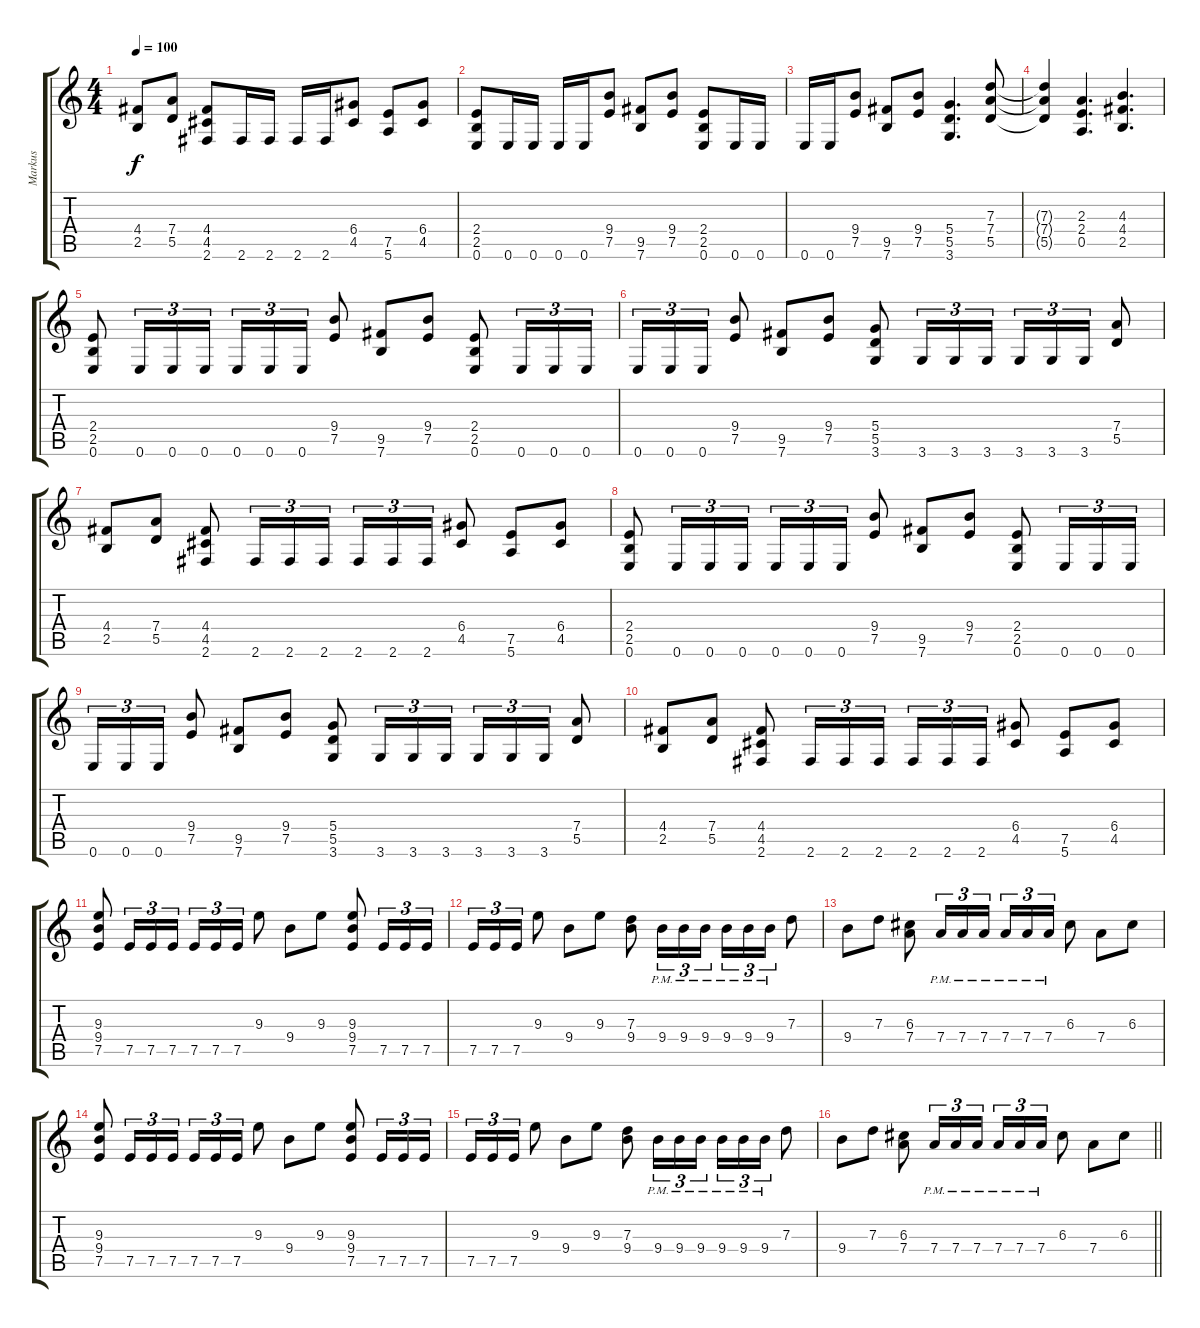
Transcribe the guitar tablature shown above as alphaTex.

\track ("Markus" "Markus") {instrument distortionguitar}
\staff {score tabs}
\tuning (E4 B3 G3 D3 A2 E2) {hide}
\ts (4 4)
\tempo 100
\clef g2
\ks c
(4.4 2.5).8{dy f} (7.4 5.5).8 (4.4 4.5 2.6).8 2.6.16 2.6.16 2.6.16 2.6.16 (6.4 4.5).8 (7.5 5.6).8 (6.4 4.5).8 |
(2.4 2.5 0.6).8 0.6.16 0.6.16 0.6.16 0.6.16 (9.4 7.5).8 (9.5 7.6).8 (9.4 7.5).8 (2.4 2.5 0.6).8 0.6.16 0.6.16 |
0.6.16 0.6.16 (9.4 7.5).8 (9.5 7.6).8 (9.4 7.5).8 (5.4 5.5 3.6).4{d} (7.3 7.4 5.5).8 |
(7.3{t} 7.4{t} 5.5{t}).4 (2.3 2.4 0.5).4{d} (4.3 4.4 2.5).4{d} |
(2.4 2.5 0.6).8 0.6.16{tu (3 2)} 0.6.16{tu (3 2)} 0.6.16{tu (3 2)} 0.6.16{tu (3 2)} 0.6.16{tu (3 2)} 0.6.16{tu (3 2)} (9.4 7.5).8 (9.5 7.6).8 (9.4 7.5).8 (2.4 2.5 0.6).8 0.6.16{tu (3 2)} 0.6.16{tu (3 2)} 0.6.16{tu (3 2)} |
0.6.16{tu (3 2)} 0.6.16{tu (3 2)} 0.6.16{tu (3 2)} (9.4 7.5).8 (9.5 7.6).8 (9.4 7.5).8 (5.4 5.5 3.6).8 3.6.16{tu (3 2)} 3.6.16{tu (3 2)} 3.6.16{tu (3 2)} 3.6.16{tu (3 2)} 3.6.16{tu (3 2)} 3.6.16{tu (3 2)} (7.4 5.5).8 |
(4.4 2.5).8 (7.4 5.5).8 (4.4 4.5 2.6).8 2.6.16{tu (3 2)} 2.6.16{tu (3 2)} 2.6.16{tu (3 2)} 2.6.16{tu (3 2)} 2.6.16{tu (3 2)} 2.6.16{tu (3 2)} (6.4 4.5).8 (7.5 5.6).8 (6.4 4.5).8 |
(2.4 2.5 0.6).8 0.6.16{tu (3 2)} 0.6.16{tu (3 2)} 0.6.16{tu (3 2)} 0.6.16{tu (3 2)} 0.6.16{tu (3 2)} 0.6.16{tu (3 2)} (9.4 7.5).8 (9.5 7.6).8 (9.4 7.5).8 (2.4 2.5 0.6).8 0.6.16{tu (3 2)} 0.6.16{tu (3 2)} 0.6.16{tu (3 2)} |
0.6.16{tu (3 2)} 0.6.16{tu (3 2)} 0.6.16{tu (3 2)} (9.4 7.5).8 (9.5 7.6).8 (9.4 7.5).8 (5.4 5.5 3.6).8 3.6.16{tu (3 2)} 3.6.16{tu (3 2)} 3.6.16{tu (3 2)} 3.6.16{tu (3 2)} 3.6.16{tu (3 2)} 3.6.16{tu (3 2)} (7.4 5.5).8 |
(4.4 2.5).8 (7.4 5.5).8 (4.4 4.5 2.6).8 2.6.16{tu (3 2)} 2.6.16{tu (3 2)} 2.6.16{tu (3 2)} 2.6.16{tu (3 2)} 2.6.16{tu (3 2)} 2.6.16{tu (3 2)} (6.4 4.5).8 (7.5 5.6).8 (6.4 4.5).8 |
(9.3 9.4 7.5).8 7.5.16{tu (3 2)} 7.5.16{tu (3 2)} 7.5.16{tu (3 2)} 7.5.16{tu (3 2)} 7.5.16{tu (3 2)} 7.5.16{tu (3 2)} 9.3.8 9.4.8 9.3.8 (9.3 9.4 7.5).8 7.5.16{tu (3 2)} 7.5.16{tu (3 2)} 7.5.16{tu (3 2)} |
7.5.16{tu (3 2)} 7.5.16{tu (3 2)} 7.5.16{tu (3 2)} 9.3.8 9.4.8 9.3.8 (7.3 9.4).8 9.4{pm}.16{tu (3 2)} 9.4{pm}.16{tu (3 2)} 9.4{pm}.16{tu (3 2)} 9.4{pm}.16{tu (3 2)} 9.4{pm}.16{tu (3 2)} 9.4{pm}.16{tu (3 2)} 7.3.8 |
9.4.8 7.3.8 (6.3 7.4).8 7.4{pm}.16{tu (3 2)} 7.4{pm}.16{tu (3 2)} 7.4{pm}.16{tu (3 2)} 7.4{pm}.16{tu (3 2)} 7.4{pm}.16{tu (3 2)} 7.4{pm}.16{tu (3 2)} 6.3.8 7.4.8 6.3.8 |
(9.3 9.4 7.5).8 7.5.16{tu (3 2)} 7.5.16{tu (3 2)} 7.5.16{tu (3 2)} 7.5.16{tu (3 2)} 7.5.16{tu (3 2)} 7.5.16{tu (3 2)} 9.3.8 9.4.8 9.3.8 (9.3 9.4 7.5).8 7.5.16{tu (3 2)} 7.5.16{tu (3 2)} 7.5.16{tu (3 2)} |
7.5.16{tu (3 2)} 7.5.16{tu (3 2)} 7.5.16{tu (3 2)} 9.3.8 9.4.8 9.3.8 (7.3 9.4).8 9.4{pm}.16{tu (3 2)} 9.4{pm}.16{tu (3 2)} 9.4{pm}.16{tu (3 2)} 9.4{pm}.16{tu (3 2)} 9.4{pm}.16{tu (3 2)} 9.4{pm}.16{tu (3 2)} 7.3.8 |
\barLineRight lightlight
9.4.8 7.3.8 (6.3 7.4).8 7.4{pm}.16{tu (3 2)} 7.4{pm}.16{tu (3 2)} 7.4{pm}.16{tu (3 2)} 7.4{pm}.16{tu (3 2)} 7.4{pm}.16{tu (3 2)} 7.4{pm}.16{tu (3 2)} 6.3.8 7.4.8 6.3.8
